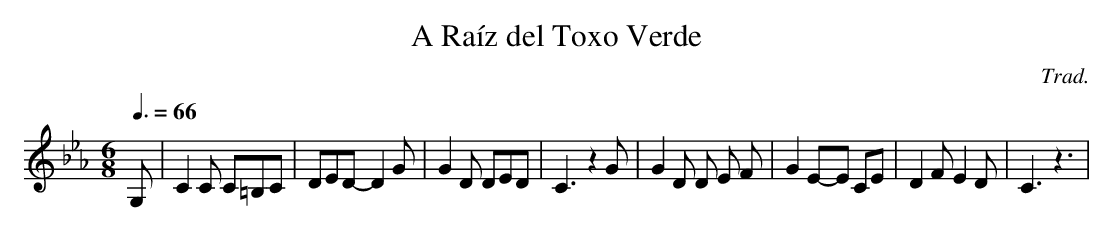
X:1
T:A Raíz del Toxo Verde
C:Trad.
M:6/8
L:1/8
Q:3/8=66
K:Eb
G,|C2 C C=B,C|DED-D2 G|G2 D DED|C3 z2 G|G2 D D E F|G2 E-E CE|D2 F E2 D|C3 z3|
